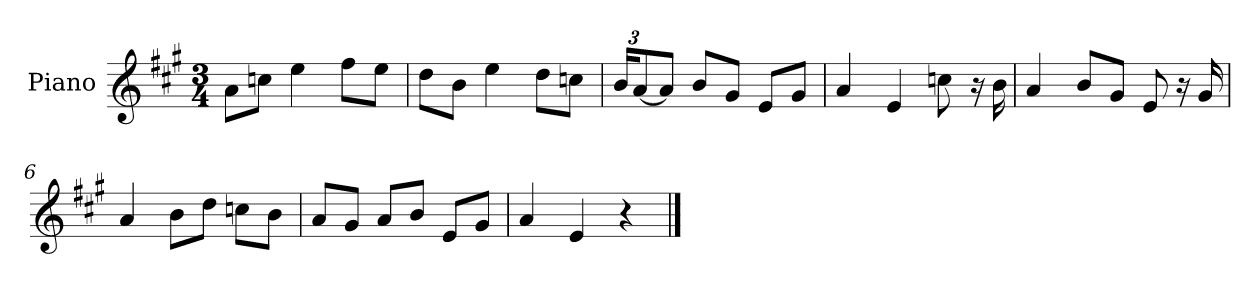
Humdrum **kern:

**kern
*part1
*staff1
*I"Piano
*I'P-no
*clefG2
*k[f#c#g#]
*M3/4
*MM179
=1
8a\L
8ccn\J
4ee\
8ff#\L
8ee\J
=2
8dd\L
8b\J
4ee\
8dd\L
8ccn\J
=3
*Xbrackettup
24b/KL
[12a/
8a/J]
8b/L
8g#/J
8e/L
8g#/J
=4
4a/
4e/
8ccn\
16r
16b\
=5
4a/
8b/L
8g#/J
8e/
16r
16g#/
=6
4a/
8b\L
8dd\J
8ccn\L
8b\J
!!LO:LB:g=z
=7
8a/L
8g#/J
8a/L
8b/J
8e/L
8g#/J
=8
4a/
4e/
4r
==
*-
